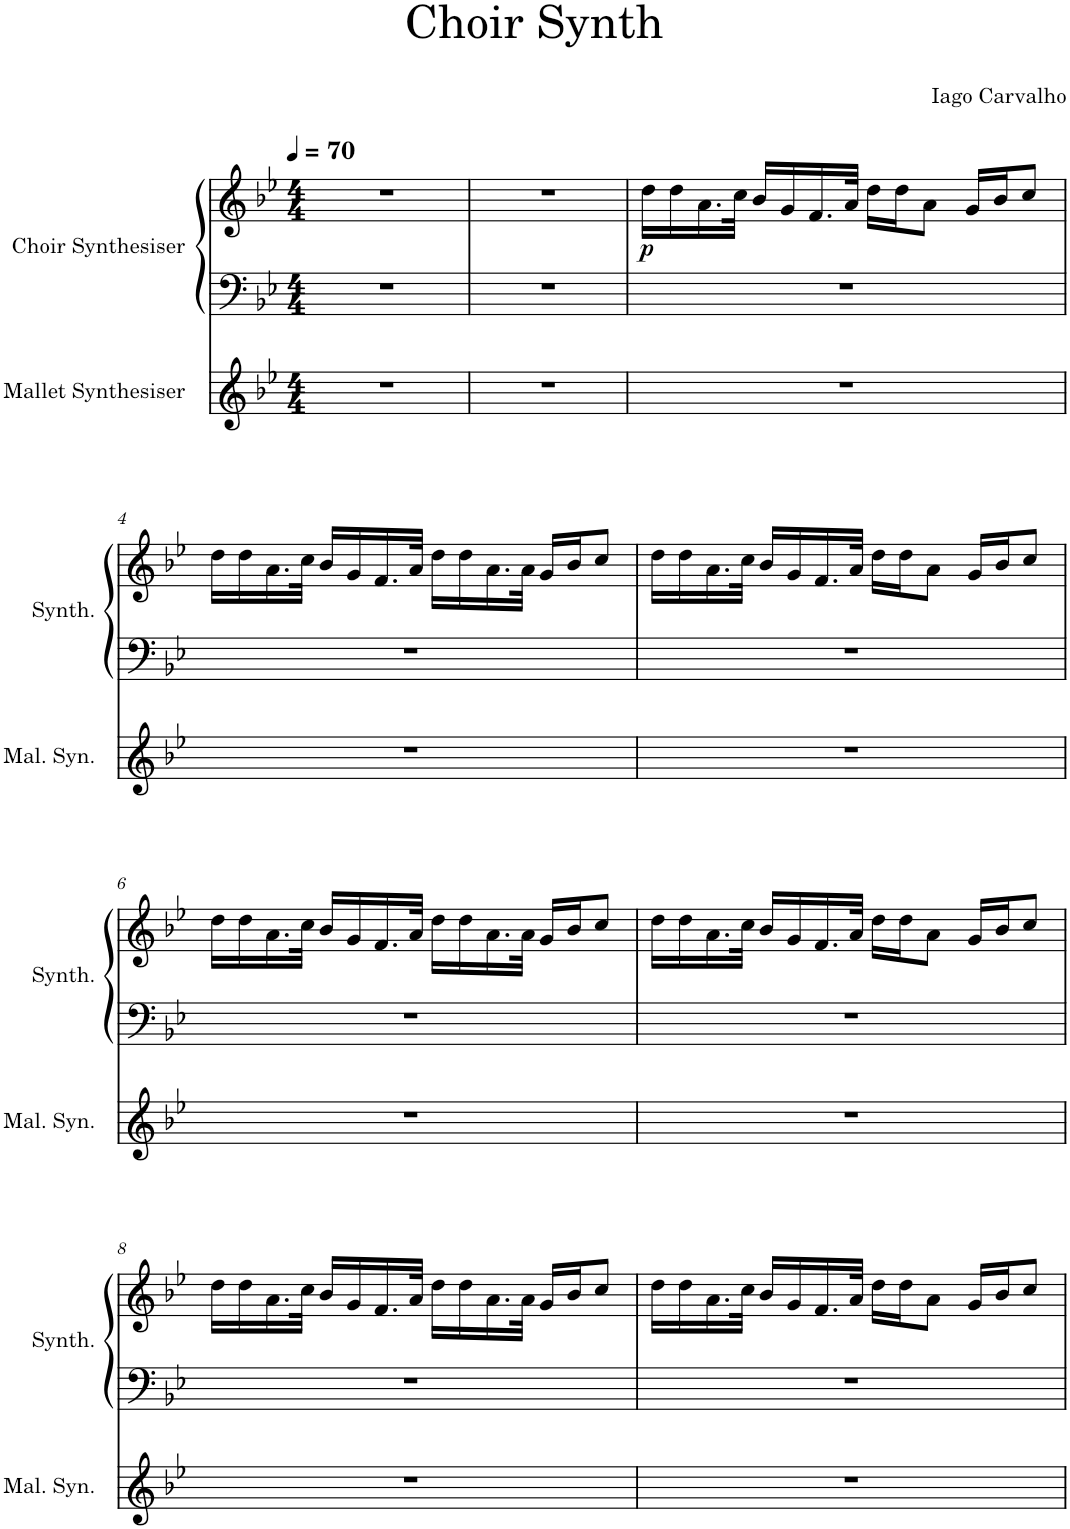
**kern	**kern	**kern	**dynam
*part2	*part1	*part1	*part1
*staff3	*staff2	*staff1	*staff1/2
*I"Mallet Synthesiser	*I"Choir Synthesiser	*	*
*I'Mal. Syn.	*I'Synth.	*	*
*clefG2	*clefF4	*clefG2	*
*k[b-e-]	*k[b-e-]	*k[b-e-]	*
*M4/4	*M4/4	*M4/4	*
*MM70	*MM70	*MM70	*
=1	=1	=1	=1
1r	1r	1r	.
=2	=2	=2	=2
1r	1r	1r	.
=3	=3	=3	=3
!	!	!	!LO:DY:b
1r	1r	16dd\LL	p
.	.	16dd\	.
.	.	16.a\	.
.	.	32cc\JJk	.
.	.	16b-/LL	.
.	.	16g/	.
.	.	16.f/	.
.	.	32a/JJk	.
.	.	16dd\LL	.
.	.	16dd\J	.
.	.	8a\J	.
.	.	16g/LL	.
.	.	16b-/J	.
.	.	8cc/J	.
!!LO:LB:g=z
=4	=4	=4	=4
1r	1r	16dd\LL	.
.	.	16dd\	.
.	.	16.a\	.
.	.	32cc\JJk	.
.	.	16b-/LL	.
.	.	16g/	.
.	.	16.f/	.
.	.	32a/JJk	.
.	.	16dd\LL	.
.	.	16dd\	.
.	.	16.a\	.
.	.	32a\JJk	.
.	.	16g/LL	.
.	.	16b-/J	.
.	.	8cc/J	.
=5	=5	=5	=5
1r	1r	16dd\LL	.
.	.	16dd\	.
.	.	16.a\	.
.	.	32cc\JJk	.
.	.	16b-/LL	.
.	.	16g/	.
.	.	16.f/	.
.	.	32a/JJk	.
.	.	16dd\LL	.
.	.	16dd\J	.
.	.	8a\J	.
.	.	16g/LL	.
.	.	16b-/J	.
.	.	8cc/J	.
!!LO:LB:g=z
=6	=6	=6	=6
1r	1r	16dd\LL	.
.	.	16dd\	.
.	.	16.a\	.
.	.	32cc\JJk	.
.	.	16b-/LL	.
.	.	16g/	.
.	.	16.f/	.
.	.	32a/JJk	.
.	.	16dd\LL	.
.	.	16dd\	.
.	.	16.a\	.
.	.	32a\JJk	.
.	.	16g/LL	.
.	.	16b-/J	.
.	.	8cc/J	.
=7	=7	=7	=7
1r	1r	16dd\LL	.
.	.	16dd\	.
.	.	16.a\	.
.	.	32cc\JJk	.
.	.	16b-/LL	.
.	.	16g/	.
.	.	16.f/	.
.	.	32a/JJk	.
.	.	16dd\LL	.
.	.	16dd\J	.
.	.	8a\J	.
.	.	16g/LL	.
.	.	16b-/J	.
.	.	8cc/J	.
!!LO:LB:g=z
=8	=8	=8	=8
1r	1r	16dd\LL	.
.	.	16dd\	.
.	.	16.a\	.
.	.	32cc\JJk	.
.	.	16b-/LL	.
.	.	16g/	.
.	.	16.f/	.
.	.	32a/JJk	.
.	.	16dd\LL	.
.	.	16dd\	.
.	.	16.a\	.
.	.	32a\JJk	.
.	.	16g/LL	.
.	.	16b-/J	.
.	.	8cc/J	.
=9	=9	=9	=9
1r	1r	16dd\LL	.
.	.	16dd\	.
.	.	16.a\	.
.	.	32cc\JJk	.
.	.	16b-/LL	.
.	.	16g/	.
.	.	16.f/	.
.	.	32a/JJk	.
.	.	16dd\LL	.
.	.	16dd\J	.
.	.	8a\J	.
.	.	16g/LL	.
.	.	16b-/J	.
.	.	8cc/J	.
=	=	=	=
*-	*-	*-	*-
